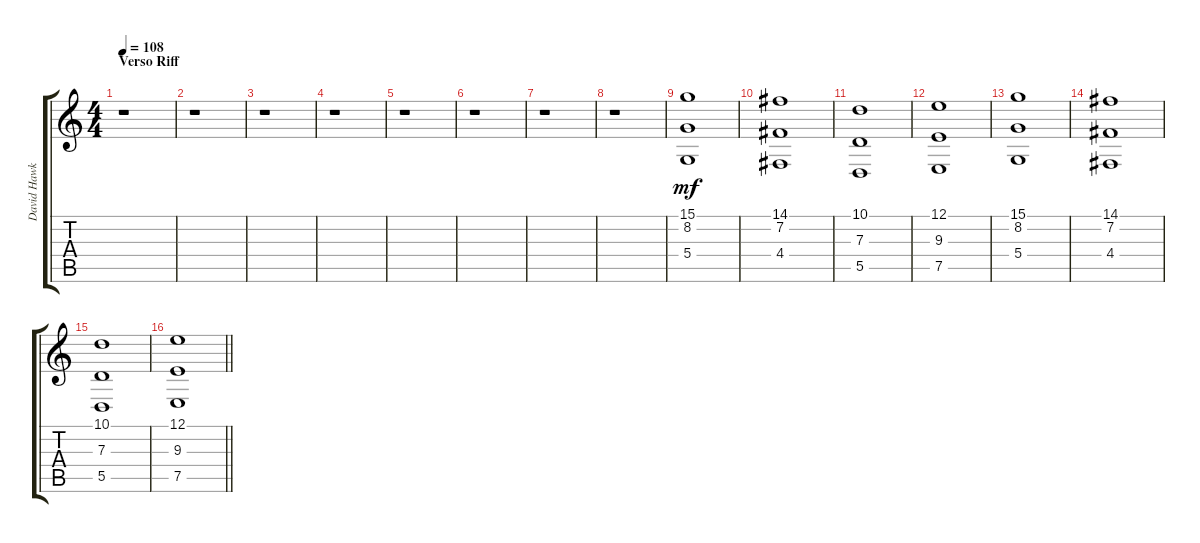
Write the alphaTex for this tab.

\track ("David Hawkins" "David Hawk") {instrument electricpiano1}
\staff {score tabs}
\tuning (E4 B3 G3 D3 A2 E2) {hide}
\ts (4 4)
\section ("" "Verso Riff")
\tempo 108
\clef g2
\ks c
r.1{dy f} |
r.1 |
r.1 |
r.1 |
r.1 |
r.1 |
r.1 |
r.1 |
(15.1 8.2 5.4).1{dy mf} |
(14.1 7.2 4.4).1 |
(10.1 7.3 5.5).1 |
(12.1 9.3 7.5).1 |
(15.1 8.2 5.4).1 |
(14.1 7.2 4.4).1 |
(10.1 7.3 5.5).1 |
\barLineRight lightlight
(12.1 9.3 7.5).1
